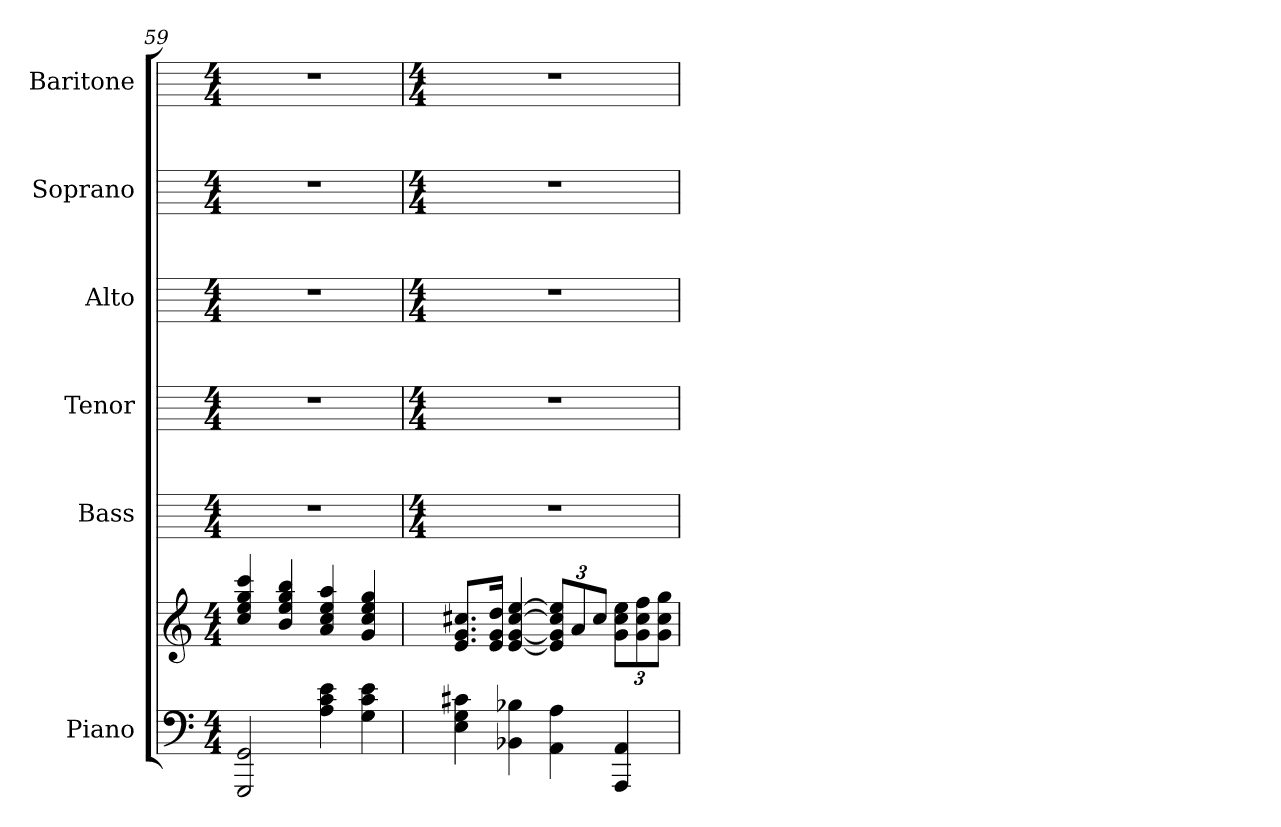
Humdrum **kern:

**kern	**kern	**kern	**kern	**kern	**kern	**kern
*part6	*part6	*part5	*part4	*part3	*part2	*part1
*staff7	*staff6	*staff5	*staff4	*staff3	*staff2	*staff1
*I"Piano	*	*I"Bass	*I"Tenor	*I"Alto	*I"Soprano	*I"Baritone
*	*	*I'B	*I'T	*I'A	*I'S	*
*clefF4	*clefG2	*	*	*	*	*
*k[]	*k[]	*	*	*	*	*
*C:	*C:	*	*	*	*	*
*M4/4	*M4/4	*M4/4	*M4/4	*M4/4	*M4/4	*M4/4
=59	=59	=59	=59	=59	=59	=59
*	*^	*	*	*	*	*
2GGG 2GG	4cc 4ee 4gg 4ccc	1ryy	1r	1r	1r	1r	1r
.	4b 4ee 4gg 4bb	.	.	.	.	.	.
4A 4c 4e	4a 4cc 4ee 4aa	.	.	.	.	.	.
4G 4c 4e	4g 4cc 4ee 4gg	.	.	.	.	.	.
*	*v	*v	*	*	*	*	*
!!LO:LB:g=z
=60	=60	=60	=60	=60	=60	=60
*	*	*M4/4	*M4/4	*M4/4	*M4/4	*M4/4
*^	*	*	*	*	*	*
4E 4G 4c#X	2ryy	8.e 8.g 8.cc#XL	1r	1r	1r	1r	1r
.	.	16e 16g 16ddJ	.	.	.	.	.
4BB-X 4B-X	.	[4e [4g [4cc# [4ee	.	.	.	.	.
4AA 4A	2ryy	12e] 12g] 12cc#] 12ee]L	.	.	.	.	.
.	.	12a	.	.	.	.	.
.	.	12cc#J	.	.	.	.	.
4AAA 4AA	.	12g 12cc# 12eeL	.	.	.	.	.
.	.	12g 12cc# 12ff	.	.	.	.	.
.	.	12g 12cc# 12ggJ	.	.	.	.	.
*v	*v	*	*	*	*	*	*
=	=	=	=	=	=	=
*-	*-	*-	*-	*-	*-	*-
